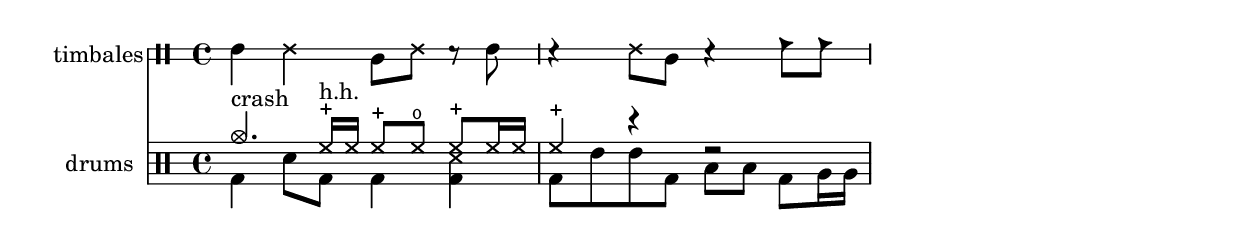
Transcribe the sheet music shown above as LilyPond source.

%% DO NOT EDIT this file manually; it is automatically
%% generated from LSR http://lsr.dsi.unimi.it
%% Make any changes in LSR itself, or in Documentation/snippets/new/ ,
%% and then run scripts/auxiliar/makelsr.py
%%
%% This file is in the public domain.
\version "2.17.25"

\header {
  lsrtags = "percussion, preparing-parts, really-simple, rhythms, specific-notation"

  texidoc = "
Using the powerful pre-configured tools such as the @code{\\drummode}
function and the @code{DrumStaff} context, inputting drum parts is
quite easy: drums are placed at their own staff positions (with a
special clef symbol) and have note heads according to the drum.
Attaching an extra symbol to the drum or restricting the number of
lines is possible.

"
  doctitle = "Adding drum parts"
} % begin verbatim


drh = \drummode { cymc4.^"crash" hhc16^"h.h." hh hhc8 hho hhc8 hh16 hh hhc4 r4 r2 }
drl = \drummode { bd4 sn8 bd bd4 << bd ss >>  bd8 tommh tommh bd toml toml bd tomfh16 tomfh }
timb = \drummode { timh4 ssh timl8 ssh r timh r4 ssh8 timl r4 cb8 cb }

\score {
  <<
    \new DrumStaff \with {
      drumStyleTable = #timbales-style
      \override StaffSymbol.line-count = #2
      \override BarLine.bar-extent = #'(-1 . 1)
    } <<
      \set Staff.instrumentName = #"timbales"
      \timb
    >>
    \new DrumStaff <<
      \set Staff.instrumentName = #"drums"
      \new DrumVoice { \stemUp \drh }
      \new DrumVoice { \stemDown \drl }
    >>
  >>
  \layout { }
  \midi {
    \tempo 4 = 120
  }
}
